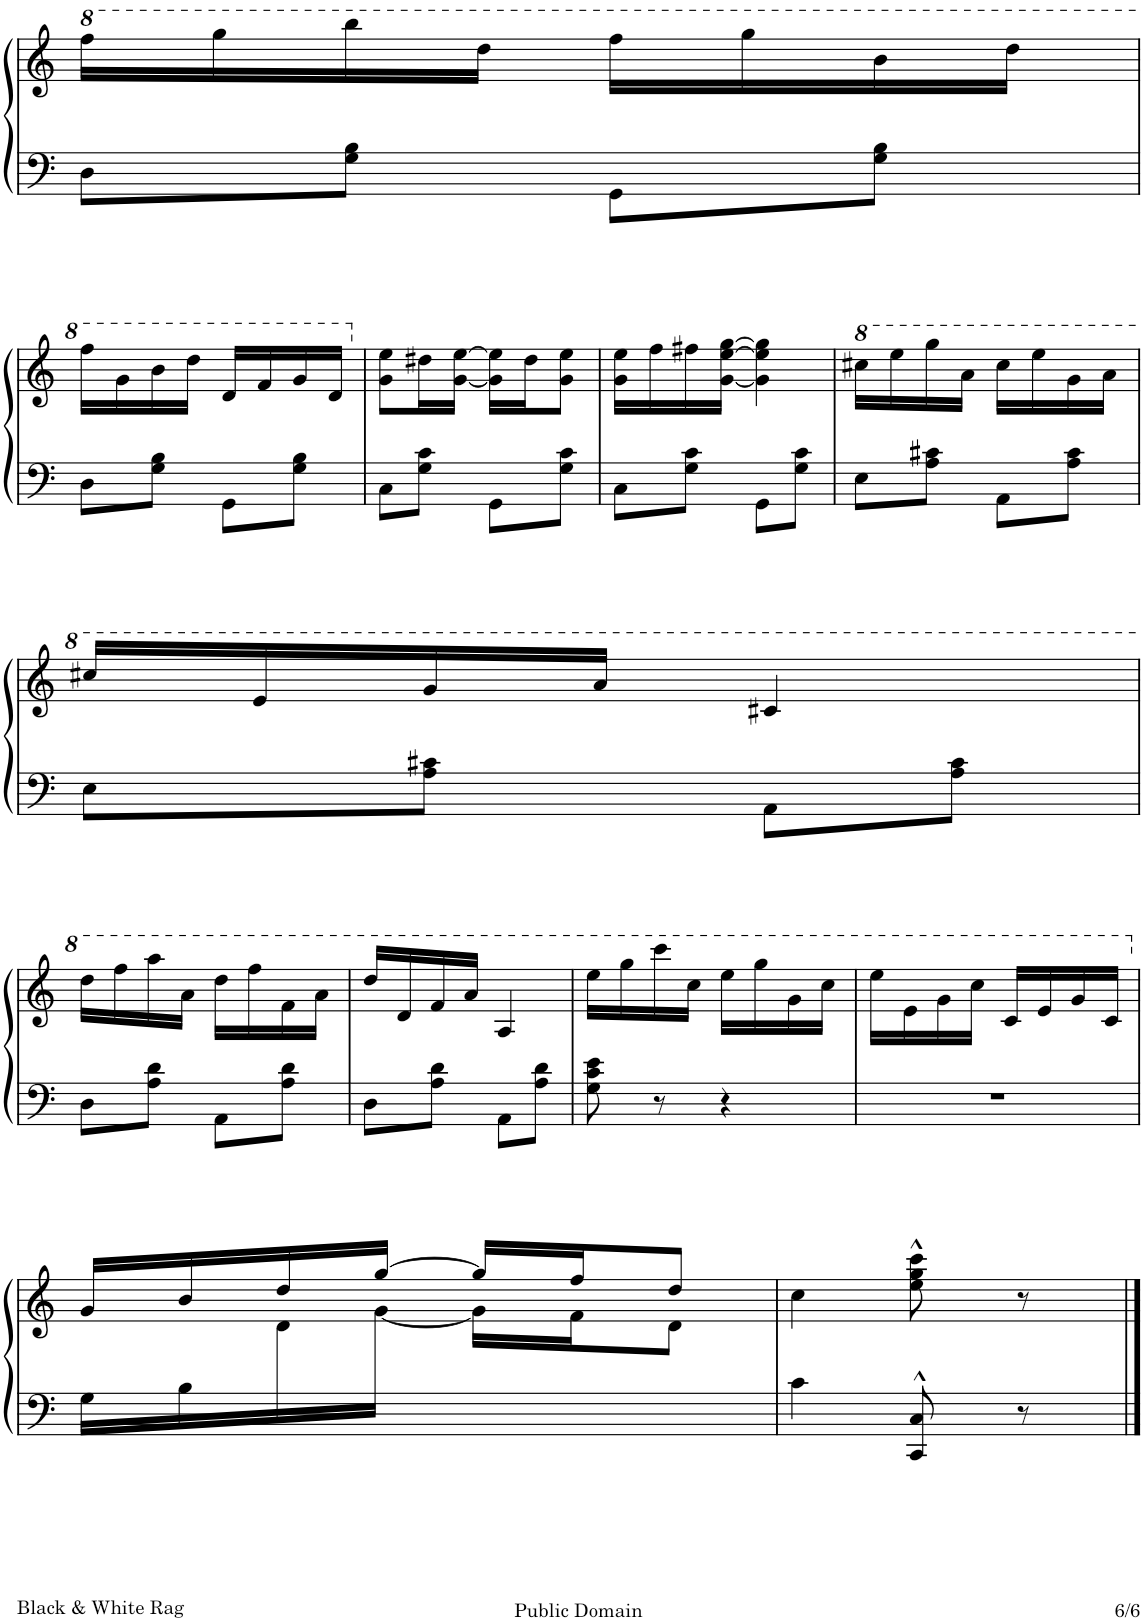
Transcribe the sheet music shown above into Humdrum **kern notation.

**kern	**kern
*part1	*part1
*staff2	*staff1
*I"Piano	*
*I'Pno.	*
!!LO:PB:g=z
*clefF4	*clefG2
*k[]	*k[]
*M2/4	*M2/4
*	*8va
=76	=76
8D\L	16fff\LL
.	16ggg\
8G\ 8B\J	16bbb\
.	16ddd\JJ
8GG\L	16fff\LL
.	16ggg\
8G\ 8B\J	16bb\
.	16ddd\JJ
!!LO:LB:g=z
=77	=77
8D\L	16fff\LL
.	16gg\
8G\ 8B\J	16bb\
.	16ddd\JJ
8GG\L	16dd/LL
.	16ff/
8G\ 8B\J	16gg/
.	16dd/JJ
=78	=78
*	*X8va
8C\L	8g\ 8ee\L
8G\ 8c\J	16dd#X\L
.	[16g\ [16ee\JJ
8GG\L	16g\] 16ee\]LL
.	16dd#\J
8G\ 8c\J	8g\ 8ee\J
=79	=79
8C\L	16g\ 16ee\LL
.	16ff\
8G\ 8c\J	16ff#X\
.	[16g\ [16ee\ [16gg\JJ
8GG\L	4g\] 4ee\] 4gg\]
8G\ 8c\J	.
=80	=80
*	*8va
8E\L	16ccc#X\LL
.	16eee\
8A\ 8c#X\J	16ggg\
.	16aa\JJ
8AA\L	16ccc#\LL
.	16eee\
8A\ 8c#\J	16gg\
.	16aa\JJ
!!LO:LB:g=z
=81	=81
8E\L	16ccc#X/LL
.	16ee/
8A\ 8c#X\J	16gg/
.	16aa/JJ
8AA\L	4cc#X/
8A\ 8c#\J	.
!!LO:LB:g=z
=82	=82
8D\L	16ddd\LL
.	16fff\
8A\ 8d\J	16aaa\
.	16aa\JJ
8AA\L	16ddd\LL
.	16fff\
8A\ 8d\J	16ff\
.	16aa\JJ
=83	=83
8D\L	16ddd/LL
.	16dd/
8A\ 8d\J	16ff/
.	16aa/JJ
8AA\L	4a/
8A\ 8d\J	.
=84	=84
8G\ 8c\ 8e\	16eee\LL
.	16ggg\
8r	16cccc\
.	16ccc\JJ
4r	16eee\LL
.	16ggg\
.	16gg\
.	16ccc\JJ
=85	=85
2r	16eee\LL
.	16ee\
.	16gg\
.	16ccc\JJ
.	16cc/LL
.	16ee/
.	16gg/
.	16cc/JJ
!!LO:LB:g=z
=86	=86
*	*X8va
*	*^
16G\LL	16g/LL	8ryy
16B\	16b/	.
4.ryy	16dd/	16d\
.	[>16gg/JJ	[<16g\JJ
.	16gg/LL]	16g\LL]
.	16ff/J	16f\J
.	8dd/J	8d\J
*	*v	*v
=87	=87
4c\	4cc\
8CC/^^ 8C/^^	8ee\^^ 8gg\^^ 8ccc\^^
8r	8r
==	==
*-	*-
